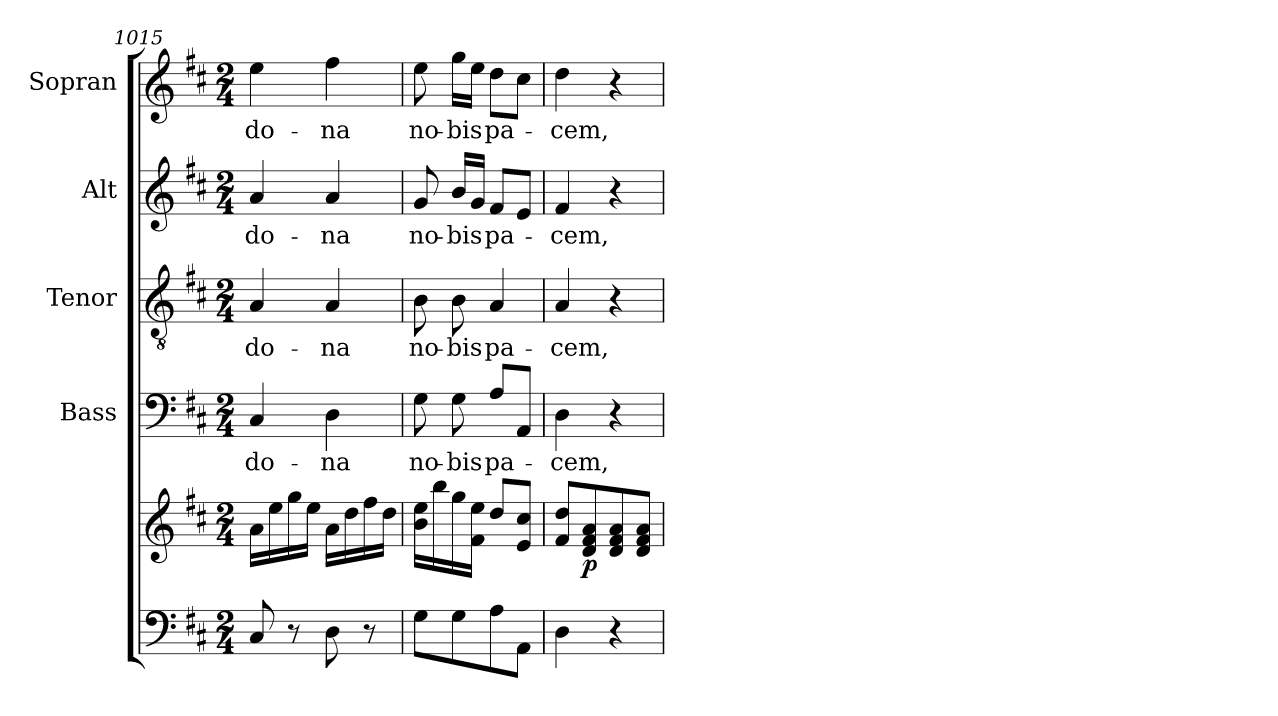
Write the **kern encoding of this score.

**kern	**kern	**dynam	**kern	**text	**kern	**text	**kern	**text	**kern	**text
*part5	*part5	*part5	*part4	*part4	*part3	*part3	*part2	*part2	*part1	*part1
*staff6	*staff5	*staff5/6	*staff4	*staff4	*staff3	*staff3	*staff2	*staff2	*staff1	*staff1
*	*	*	*I"Bass	*	*I"Tenor	*	*I"Alt	*	*I"Sopran	*
*	*	*	*I'B.	*	*I'T.	*	*I'A.	*	*I'S.	*
*clefF4	*clefG2	*	*clefF4	*	*clefGv2	*	*clefG2	*	*clefG2	*
*k[f#c#]	*k[f#c#]	*	*k[f#c#]	*	*k[f#c#]	*	*k[f#c#]	*	*k[f#c#]	*
*D:	*D:	*	*D:	*	*D:	*	*D:	*	*D:	*
*M2/4	*M2/4	*	*M2/4	*	*M2/4	*	*M2/4	*	*M2/4	*
=1015	=1015	=1015	=1015	=1015	=1015	=1015	=1015	=1015	=1015	=1015
!	!	!	!	!LO:LY:b	!	!LO:LY:b	!	!LO:LY:b	!	!LO:LY:b
8C#/	16a\LL	.	4C#/	do-	4A/	do-	4a/	do-	4ee\	do-
.	16ee\	.	.	.	.	.	.	.	.	.
8r	16gg\	.	.	.	.	.	.	.	.	.
.	16ee\JJ	.	.	.	.	.	.	.	.	.
!	!	!	!	!LO:LY:b	!	!LO:LY:b	!	!LO:LY:b	!	!LO:LY:b
8D\	16a\LL	.	4D\	-na	4A/	-na	4a/	-na	4ff#\	-na
.	16dd\	.	.	.	.	.	.	.	.	.
8r	16ff#\	.	.	.	.	.	.	.	.	.
.	16dd\JJ	.	.	.	.	.	.	.	.	.
=1016	=1016	=1016	=1016	=1016	=1016	=1016	=1016	=1016	=1016	=1016
!	!	!	!	!LO:LY:b	!	!LO:LY:b	!	!LO:LY:b	!	!LO:LY:b
8G\L	16b\ 16ee\LL	.	8G\	no-	8B\	no-	8g/	no-	8ee\	no-
.	16bb\	.	.	.	.	.	.	.	.	.
!	!	!	!	!LO:LY:b	!	!LO:LY:b	!	!LO:LY:b	!	!LO:LY:b
8G\	16gg\	.	8G\	-bis	8B\	-bis	16b/LL	-bis	16gg\LL	-bis
.	16f#\ 16ee\JJ	.	.	.	.	.	16g/JJ	.	16ee\JJ	.
!	!	!	!	!LO:LY:b	!	!LO:LY:b	!	!LO:LY:b	!	!LO:LY:b
8A\	8dd/L	.	8A/L	pa-	4A/	pa-	8f#/L	pa-	8dd\L	pa-
8AA\J	8e/ 8cc#/J	.	8AA/J	.	.	.	8e/J	.	8cc#\J	.
=1017	=1017	=1017	=1017	=1017	=1017	=1017	=1017	=1017	=1017	=1017
!	!	!	!	!LO:LY:b	!	!LO:LY:b	!	!LO:LY:b	!	!LO:LY:b
4D\	8f#/ 8dd/L	.	4D\	-cem,	4A/	-cem,	4f#/	-cem,	4dd\	-cem,
!	!	!LO:DY:b	!	!	!	!	!	!	!	!
.	8d/ 8f#/ 8a/	p	.	.	.	.	.	.	.	.
4r	8d/ 8f#/ 8a/	.	4r	.	4r	.	4r	.	4r	.
.	8d/ 8f#/ 8a/J	.	.	.	.	.	.	.	.	.
=	=	=	=	=	=	=	=	=	=	=
*-	*-	*-	*-	*-	*-	*-	*-	*-	*-	*-
